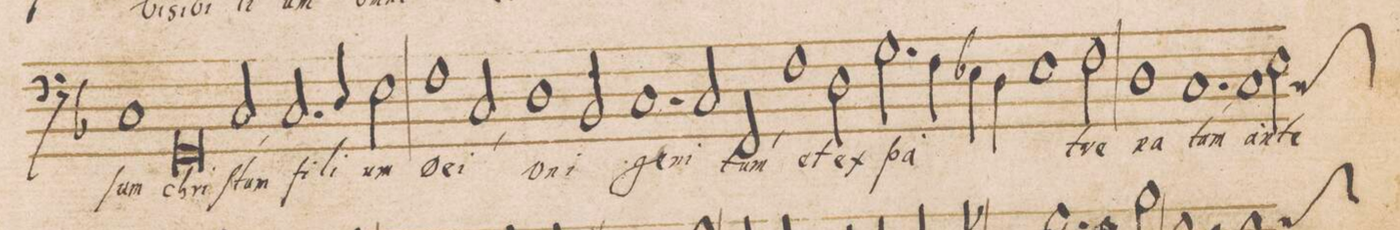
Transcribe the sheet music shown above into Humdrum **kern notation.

**kern	**text
*I"BASSUS	*
*clefF4	*
*k[b-]	*
*met(C)	*
*M2/1	*
1C	-ſum
=17-	=17-
0GG	chri-
=18-	=18-
2C,/	-ſtum
2.C/	fi-
4D/	-li-
2Eny\	-um
=19-	=19-
1F	De-
2C,/	-i
1D\	u-
=20-	=20-
2BB-/	-ni
1.C	ge-
=21-	=21-
2C/	-ni-
2FF,/	-tum
1F\	et
=22-	=22-
2D\	ex-
2.G\	-pa-
4F\	.
=23-	=23-
4E-X\	.
4D\	.
1E-	.
2F\	-tre
=24-	=24-
1D	na-
1.C,	-tum
=25-	=25-
1C	an-
*custos:C	*
2Eny\	-te
=26-	=26-
*-	*-
